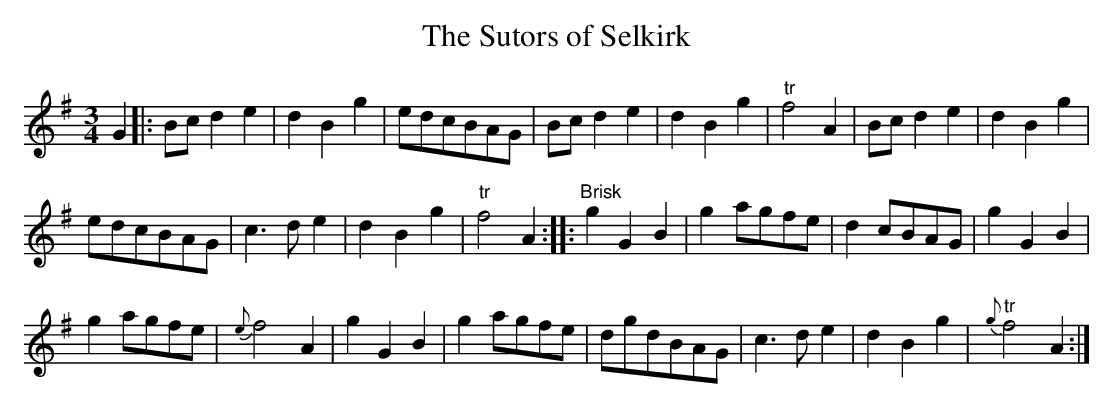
X:1
T:Sutors of Selkirk, The
M:3/4
K:G
G2|:\
Bcd2e2| d2B2g2| edcBAG| Bcd2e2| \
d2B2g2| "tr"f4A2| Bcd2e2| d2B2g2|
edcBAG| c3de2| d2B2g2| "tr"f4 A2::\
"Brisk"g2G2B2| g2agfe| d2cBAG| g2G2B2|
g2agfe| {e}f4A2| g2G2B2| g2agfe|\
dgdBAG| c3de2| d2B2g2| {g}"tr"f4 A2:|
